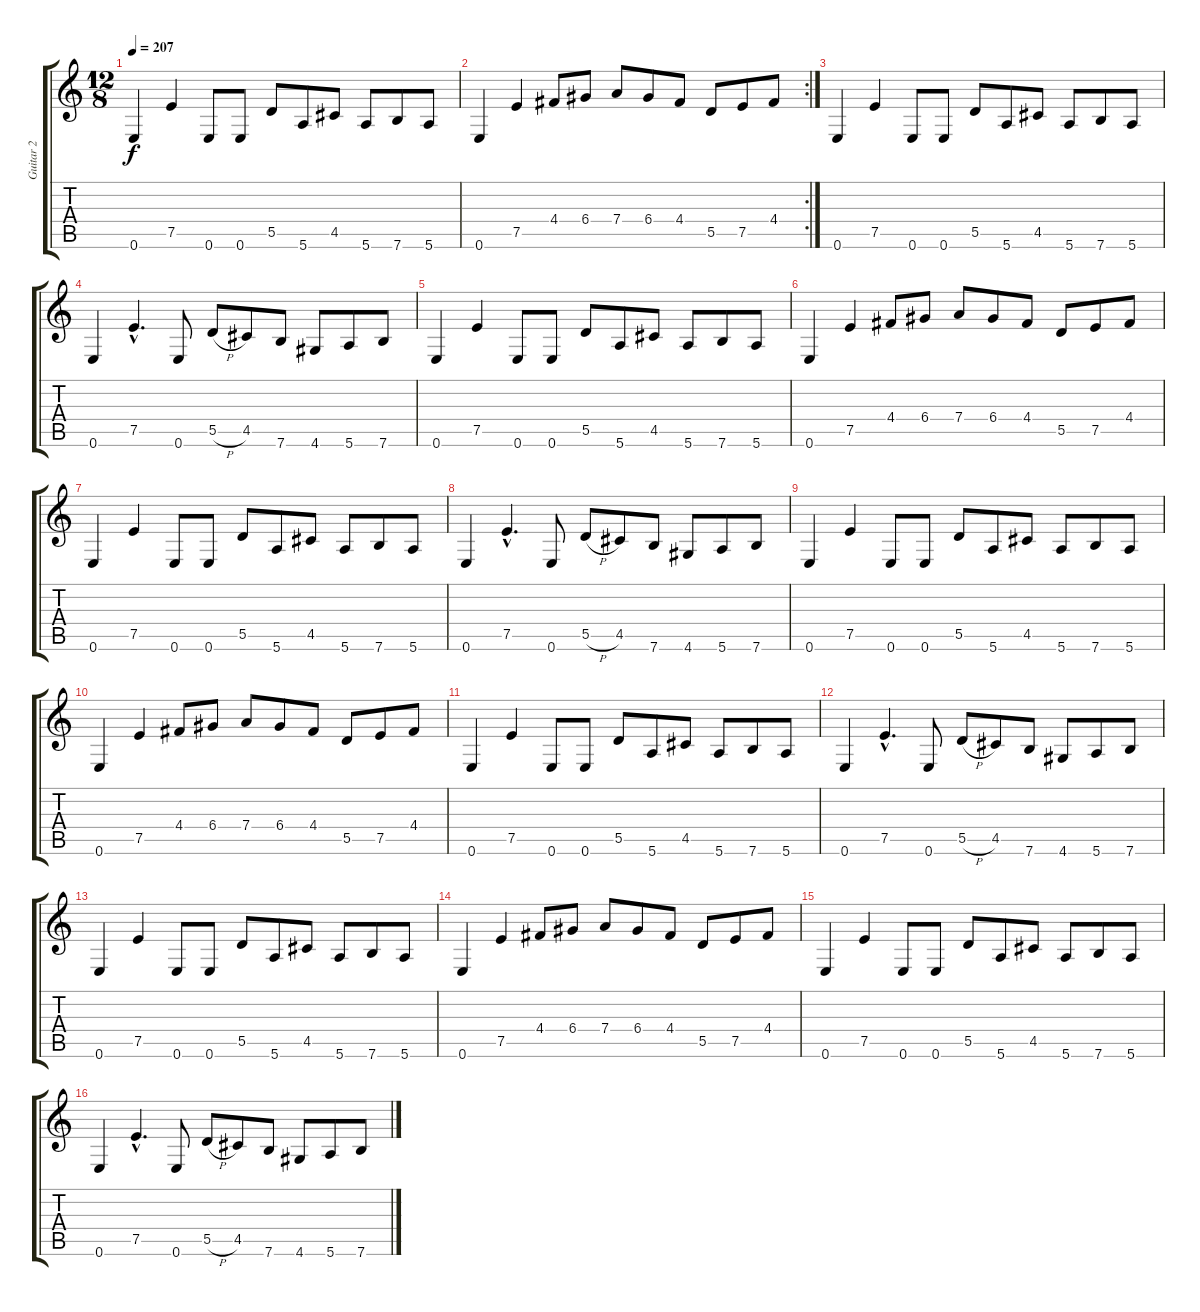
\track ("Guitar 2" "Guitar 2") {instrument distortionguitar}
\staff {score tabs}
\tuning (E4 B3 G3 D3 A2 E2) {hide}
\ts (12 8)
\tempo 207
\clef g2
\ks c
0.6.4{dy f} 7.5.4 0.6.8 0.6.8 5.5.8 5.6.8 4.5.8 5.6.8 7.6.8 5.6.8 |
\rc 2
0.6.4 7.5.4 4.4.8 6.4.8 7.4.8 6.4.8 4.4.8 5.5.8 7.5.8 4.4.8 |
0.6.4 7.5.4 0.6.8 0.6.8 5.5.8 5.6.8 4.5.8 5.6.8 7.6.8 5.6.8 |
0.6.4 7.5{hac}.4{d} 0.6.8 5.5{h}.8 4.5.8 7.6.8 4.6.8 5.6.8 7.6.8 |
0.6.4 7.5.4 0.6.8 0.6.8 5.5.8 5.6.8 4.5.8 5.6.8 7.6.8 5.6.8 |
0.6.4 7.5.4 4.4.8 6.4.8 7.4.8 6.4.8 4.4.8 5.5.8 7.5.8 4.4.8 |
0.6.4 7.5.4 0.6.8 0.6.8 5.5.8 5.6.8 4.5.8 5.6.8 7.6.8 5.6.8 |
0.6.4 7.5{hac}.4{d} 0.6.8 5.5{h}.8 4.5.8 7.6.8 4.6.8 5.6.8 7.6.8 |
0.6.4 7.5.4 0.6.8 0.6.8 5.5.8 5.6.8 4.5.8 5.6.8 7.6.8 5.6.8 |
0.6.4 7.5.4 4.4.8 6.4.8 7.4.8 6.4.8 4.4.8 5.5.8 7.5.8 4.4.8 |
0.6.4 7.5.4 0.6.8 0.6.8 5.5.8 5.6.8 4.5.8 5.6.8 7.6.8 5.6.8 |
0.6.4 7.5{hac}.4{d} 0.6.8 5.5{h}.8 4.5.8 7.6.8 4.6.8 5.6.8 7.6.8 |
0.6.4 7.5.4 0.6.8 0.6.8 5.5.8 5.6.8 4.5.8 5.6.8 7.6.8 5.6.8 |
0.6.4 7.5.4 4.4.8 6.4.8 7.4.8 6.4.8 4.4.8 5.5.8 7.5.8 4.4.8 |
0.6.4 7.5.4 0.6.8 0.6.8 5.5.8 5.6.8 4.5.8 5.6.8 7.6.8 5.6.8 |
0.6.4 7.5{hac}.4{d} 0.6.8 5.5{h}.8 4.5.8 7.6.8 4.6.8 5.6.8 7.6.8
